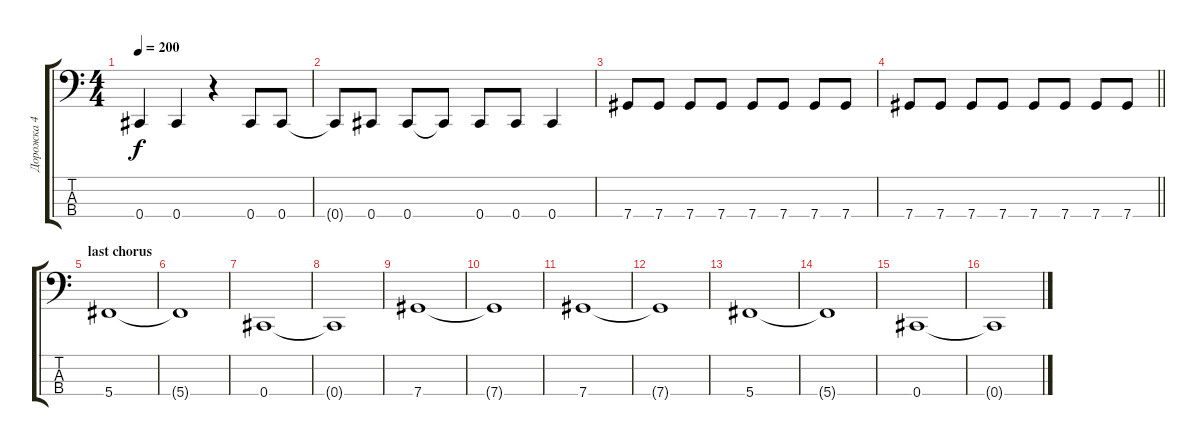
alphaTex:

\track ("Дорожка 4" "Дорожка 4") {instrument electricbasspick}
\staff {score tabs}
\tuning (Gb2 Db2 Ab1 Db1) {hide}
\ts (4 4)
\tempo 200
\clef f4
\ks c
0.4.4{dy f} 0.4.4 r.4 0.4.8 0.4.8 |
0.4{t}.8 0.4.8 0.4.8 0.4{t}.8 0.4.8 0.4.8 0.4.4 |
7.4.8 7.4.8 7.4.8 7.4.8 7.4.8 7.4.8 7.4.8 7.4.8 |
\barLineRight lightlight
7.4.8 7.4.8 7.4.8 7.4.8 7.4.8 7.4.8 7.4.8 7.4.8 |
\section ("" "last chorus")
5.4.1 |
5.4{t}.1 |
0.4.1 |
0.4{t}.1 |
7.4.1 |
7.4{t}.1 |
7.4.1 |
7.4{t}.1 |
5.4.1 |
5.4{t}.1 |
0.4.1 |
0.4{t}.1
